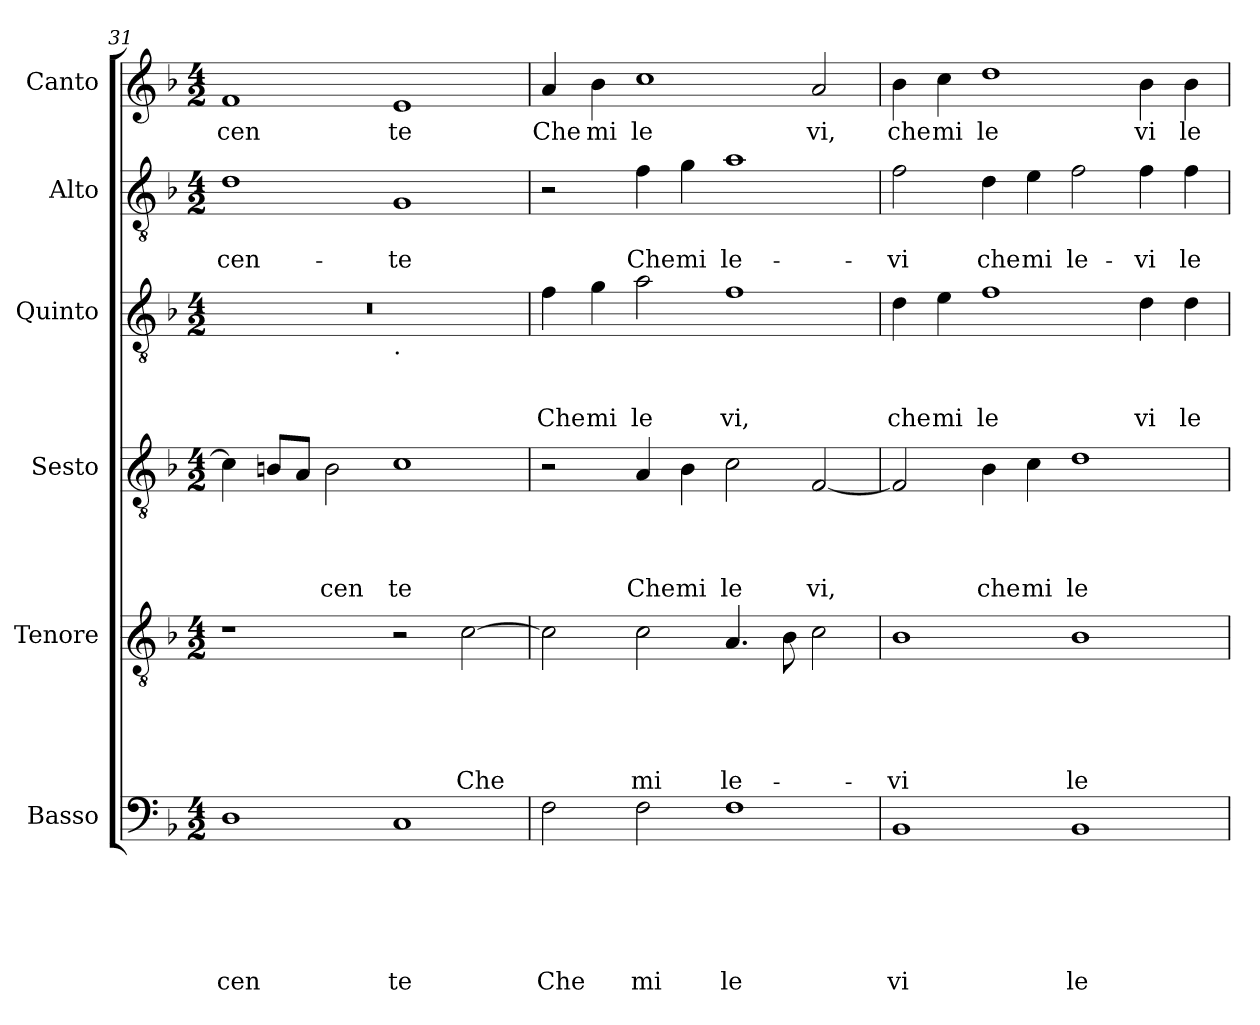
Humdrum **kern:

**kern	**text	**text	**text	**text	**text	**text	**kern	**text	**text	**text	**text	**text	**kern	**text	**text	**text	**text	**kern	**text	**text	**text	**kern	**text	**text	**kern	**text
*part6	*part6	*part6	*part6	*part6	*part6	*part6	*part5	*part5	*part5	*part5	*part5	*part5	*part4	*part4	*part4	*part4	*part4	*part3	*part3	*part3	*part3	*part2	*part2	*part2	*part1	*part1
*staff6	*staff6	*staff6	*staff6	*staff6	*staff6	*staff6	*staff5	*staff5	*staff5	*staff5	*staff5	*staff5	*staff4	*staff4	*staff4	*staff4	*staff4	*staff3	*staff3	*staff3	*staff3	*staff2	*staff2	*staff2	*staff1	*staff1
*I"Basso	*	*	*	*	*	*	*I"Tenore	*	*	*	*	*	*I"Sesto	*	*	*	*	*I"Quinto	*	*	*	*I"Alto	*	*	*I"Canto	*
*clefF4	*	*	*	*	*	*	*clefGv2	*	*	*	*	*	*clefGv2	*	*	*	*	*clefGv2	*	*	*	*clefGv2	*	*	*clefG2	*
*ITrd-3c-5	*	*	*	*	*	*	*	*	*	*	*	*	*ITrd-3c-5	*	*	*	*	*ITrd-3c-5	*	*	*	*ITrd-3c-5	*	*	*	*
*k[b-e-]	*	*	*	*	*	*	*k[b-]	*	*	*	*	*	*k[b-e-]	*	*	*	*	*k[b-e-]	*	*	*	*k[b-e-]	*	*	*k[b-]	*
*B-:	*	*	*	*	*	*	*F:	*	*	*	*	*	*B-:	*	*	*	*	*B-:	*	*	*	*B-:	*	*	*F:	*
*M4/2	*	*	*	*	*	*	*M4/2	*	*	*	*	*	*M4/2	*	*	*	*	*M4/2	*	*	*	*M4/2	*	*	*M4/2	*
=31	=31	=31	=31	=31	=31	=31	=31	=31	=31	=31	=31	=31	=31	=31	=31	=31	=31	=31	=31	=31	=31	=31	=31	=31	=31	=31
!	!	!	!	!	!	!LO:LY:b	!	!	!	!	!	!	!	!	!	!	!	!	!	!	!	!	!	!LO:LY:b	!	!LO:LY:b
*	*	*	*	*	*	*	*	*	*	*	*	*	*	*	*	*	*	*^	*	*	*	*	*	*	*	*
1G	.	.	.	.	.	cen	1r	.	.	.	.	.	4f\]	.	.	.	.	0r	1ryy	.	.	.	1g	.	-cen-	1f	cen
.	.	.	.	.	.	.	.	.	.	.	.	.	8en/L	.	.	.	.	.	.	.	.	.	.	.	.	.	.
.	.	.	.	.	.	.	.	.	.	.	.	.	8d/J	.	.	.	.	.	.	.	.	.	.	.	.	.	.
!	!	!	!	!	!	!	!	!	!	!	!	!	!	!	!	!	!LO:LY:b	!	!	!	!	!	!	!	!	!	!
.	.	.	.	.	.	.	.	.	.	.	.	.	2e\	.	.	.	cen	.	.	.	.	.	.	.	.	.	.
!	!	!	!	!	!	!	!	!	!	!	!	!	!	!	!	!	!	!	!LO:TX:b:t=.	!	!	!	!	!	!	!	!
!	!	!	!	!	!	!LO:LY:b	!	!	!	!	!	!	!	!	!	!	!LO:LY:b	!	!	!	!	!	!	!	!LO:LY:b	!	!LO:LY:b
1F	.	.	.	.	.	te	2r	.	.	.	.	.	1f	.	.	.	te	.	1ryy	.	.	.	1c	.	-te	1e	te
!	!	!	!	!	!	!	!	!	!	!	!	!LO:LY:b	!	!	!	!	!	!	!	!	!	!	!	!	!	!	!
.	.	.	.	.	.	.	[>2c\	.	.	.	.	Che	.	.	.	.	.	.	.	.	.	.	.	.	.	.	.
=32	=32	=32	=32	=32	=32	=32	=32	=32	=32	=32	=32	=32	=32	=32	=32	=32	=32	=32	=32	=32	=32	=32	=32	=32	=32	=32	=32
!	!	!	!	!	!	!LO:LY:b	!	!	!	!	!	!	!	!	!	!	!	!	!	!	!	!LO:LY:b	!	!	!	!	!LO:LY:b
*	*	*	*	*	*	*	*	*	*	*	*	*	*	*	*	*	*	*v	*v	*	*	*	*	*	*	*	*
2B-\	.	.	.	.	.	Che	2c\]	.	.	.	.	.	2r	.	.	.	.	4b-\	.	.	Che	2r	.	.	4a/	Che
!	!	!	!	!	!	!	!	!	!	!	!	!	!	!	!	!	!	!	!	!	!LO:LY:b	!	!	!	!	!LO:LY:b
.	.	.	.	.	.	.	.	.	.	.	.	.	.	.	.	.	.	4cc\	.	.	mi	.	.	.	4b-\	mi
!	!	!	!	!	!	!LO:LY:b	!	!	!	!	!	!LO:LY:b	!	!	!	!	!LO:LY:b	!	!	!	!LO:LY:b	!	!	!LO:LY:b	!	!LO:LY:b
2B-\	.	.	.	.	.	mi	2c\	.	.	.	.	mi	4d/	.	.	.	Che	2dd\	.	.	le	4b-\	.	Che	1cc	le
!	!	!	!	!	!	!	!	!	!	!	!	!	!	!	!	!	!LO:LY:b	!	!	!	!	!	!	!LO:LY:b	!	!
.	.	.	.	.	.	.	.	.	.	.	.	.	4e-\	.	.	.	mi	.	.	.	.	4cc\	.	mi	.	.
!	!	!	!	!	!	!LO:LY:b	!	!	!	!	!	!LO:LY:b	!	!	!	!	!LO:LY:b	!	!	!	!LO:LY:b	!	!	!LO:LY:b	!	!
1B-	.	.	.	.	.	le	4.A/	.	.	.	.	le-	2f\	.	.	.	le	1b-	.	.	vi,	1dd	.	le-	.	.
.	.	.	.	.	.	.	8B-\	.	.	.	.	.	.	.	.	.	.	.	.	.	.	.	.	.	.	.
!	!	!	!	!	!	!	!	!	!	!	!	!	!	!	!	!	!LO:LY:b	!	!	!	!	!	!	!	!	!LO:LY:b
.	.	.	.	.	.	.	2c\	.	.	.	.	.	[<2B-/	.	.	.	vi,	.	.	.	.	.	.	.	2a/	vi,
=33	=33	=33	=33	=33	=33	=33	=33	=33	=33	=33	=33	=33	=33	=33	=33	=33	=33	=33	=33	=33	=33	=33	=33	=33	=33	=33
!	!	!	!	!	!	!LO:LY:b	!	!	!	!	!	!LO:LY:b	!	!	!	!	!	!	!	!	!LO:LY:b	!	!	!LO:LY:b	!	!LO:LY:b
1E-	.	.	.	.	.	vi	1B-	.	.	.	.	-vi	2B-/]	.	.	.	.	4g\	.	.	che	2b-\	.	-vi	4b-\	che
!	!	!	!	!	!	!	!	!	!	!	!	!	!	!	!	!	!	!	!	!	!LO:LY:b	!	!	!	!	!LO:LY:b
.	.	.	.	.	.	.	.	.	.	.	.	.	.	.	.	.	.	4a\	.	.	mi	.	.	.	4cc\	mi
!	!	!	!	!	!	!	!	!	!	!	!	!	!	!	!	!	!LO:LY:b	!	!	!	!LO:LY:b	!	!	!LO:LY:b	!	!LO:LY:b
.	.	.	.	.	.	.	.	.	.	.	.	.	4e-\	.	.	.	che	1b-	.	.	le	4g\	.	che	1dd	le
!	!	!	!	!	!	!	!	!	!	!	!	!	!	!	!	!	!LO:LY:b	!	!	!	!	!	!	!LO:LY:b	!	!
.	.	.	.	.	.	.	.	.	.	.	.	.	4f\	.	.	.	mi	.	.	.	.	4a\	.	mi	.	.
!	!	!	!	!	!	!LO:LY:b	!	!	!	!	!	!LO:LY:b	!	!	!	!	!LO:LY:b	!	!	!	!	!	!	!LO:LY:b	!	!
1E-	.	.	.	.	.	le	1B-	.	.	.	.	le	1g	.	.	.	le	.	.	.	.	2b-\	.	le-	.	.
!	!	!	!	!	!	!	!	!	!	!	!	!	!	!	!	!	!	!	!	!	!LO:LY:b	!	!	!LO:LY:b	!	!LO:LY:b
.	.	.	.	.	.	.	.	.	.	.	.	.	.	.	.	.	.	4g\	.	.	vi	4b-\	.	-vi	4b-\	vi
!	!	!	!	!	!	!	!	!	!	!	!	!	!	!	!	!	!	!	!	!	!LO:LY:b	!	!	!LO:LY:b	!	!LO:LY:b
.	.	.	.	.	.	.	.	.	.	.	.	.	.	.	.	.	.	4g\	.	.	le	4b-\	.	le	4b-\	le
=	=	=	=	=	=	=	=	=	=	=	=	=	=	=	=	=	=	=	=	=	=	=	=	=	=	=
*-	*-	*-	*-	*-	*-	*-	*-	*-	*-	*-	*-	*-	*-	*-	*-	*-	*-	*-	*-	*-	*-	*-	*-	*-	*-	*-
